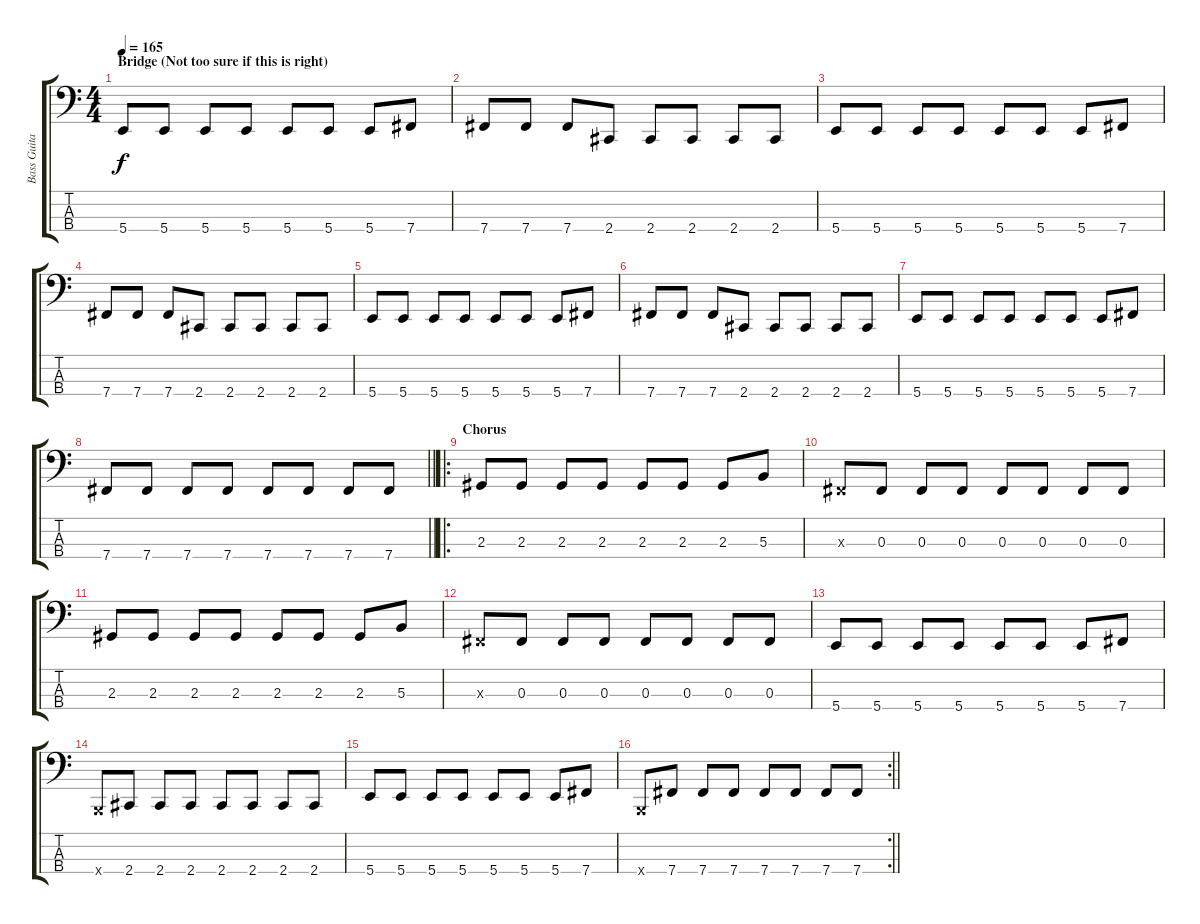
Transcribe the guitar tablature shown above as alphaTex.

\track ("Bass Guitar" "Bass Guita") {instrument electricbasspick}
\staff {score tabs}
\tuning (E2 B1 Gb1 B0) {hide}
\ts (4 4)
\section ("" "Bridge (Not too sure if this is right)")
\tempo 165
\clef f4
\ks c
5.4.8{dy f} 5.4.8 5.4.8 5.4.8 5.4.8 5.4.8 5.4.8 7.4.8 |
7.4.8 7.4.8 7.4.8 2.4.8 2.4.8 2.4.8 2.4.8 2.4.8 |
5.4.8 5.4.8 5.4.8 5.4.8 5.4.8 5.4.8 5.4.8 7.4.8 |
7.4.8 7.4.8 7.4.8 2.4.8 2.4.8 2.4.8 2.4.8 2.4.8 |
5.4.8 5.4.8 5.4.8 5.4.8 5.4.8 5.4.8 5.4.8 7.4.8 |
7.4.8 7.4.8 7.4.8 2.4.8 2.4.8 2.4.8 2.4.8 2.4.8 |
5.4.8 5.4.8 5.4.8 5.4.8 5.4.8 5.4.8 5.4.8 7.4.8 |
\barLineRight lightlight
7.4.8 7.4.8 7.4.8 7.4.8 7.4.8 7.4.8 7.4.8 7.4.8 |
\ro
\section ("" "Chorus")
2.3.8 2.3.8 2.3.8 2.3.8 2.3.8 2.3.8 2.3.8 5.3.8 |
0.3{x}.8 0.3.8 0.3.8 0.3.8 0.3.8 0.3.8 0.3.8 0.3.8 |
2.3.8 2.3.8 2.3.8 2.3.8 2.3.8 2.3.8 2.3.8 5.3.8 |
0.3{x}.8 0.3.8 0.3.8 0.3.8 0.3.8 0.3.8 0.3.8 0.3.8 |
5.4.8 5.4.8 5.4.8 5.4.8 5.4.8 5.4.8 5.4.8 7.4.8 |
0.4{x}.8 2.4.8 2.4.8 2.4.8 2.4.8 2.4.8 2.4.8 2.4.8 |
5.4.8 5.4.8 5.4.8 5.4.8 5.4.8 5.4.8 5.4.8 7.4.8 |
\rc 2
\barLineRight lightlight
0.4{x}.8 7.4.8 7.4.8 7.4.8 7.4.8 7.4.8 7.4.8 7.4.8
